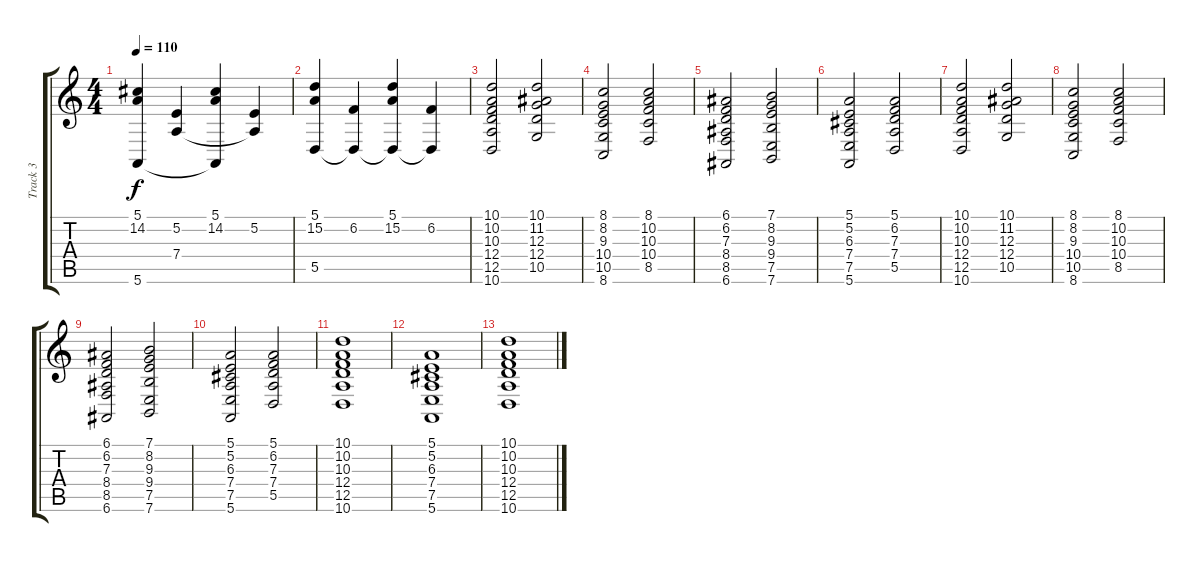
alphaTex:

\track ("Track 3" "Track 3") {instrument stringensemble1}
\staff {score tabs}
\tuning (E4 B3 G3 D3 A2 E2) {hide}
\ts (4 4)
\tempo 110
\clef g2
\ks c
(5.1 14.2 5.6).4{dy f} (5.2 7.4).4 (5.1 14.2 5.6{t}).4 (5.2 7.4{t}).4 |
(5.1 15.2 5.5).4 (6.2 5.5{t}).4 (5.1 15.2 5.5{t}).4 (6.2 5.5{t}).4 |
(10.1 10.2 10.3 12.4 12.5 10.6).2 (10.1 11.2 12.3 12.4 10.5).2 |
(8.1 8.2 9.3 10.4 10.5 8.6).2 (8.1 10.2 10.3 10.4 8.5).2 |
(6.1 6.2 7.3 8.4 8.5 6.6).2 (7.1 8.2 9.3 9.4 7.5 7.6).2 |
(5.1 5.2 6.3 7.4 7.5 5.6).2 (5.1 6.2 7.3 7.4 5.5).2 |
(10.1 10.2 10.3 12.4 12.5 10.6).2 (10.1 11.2 12.3 12.4 10.5).2 |
(8.1 8.2 9.3 10.4 10.5 8.6).2 (8.1 10.2 10.3 10.4 8.5).2 |
(6.1 6.2 7.3 8.4 8.5 6.6).2 (7.1 8.2 9.3 9.4 7.5 7.6).2 |
(5.1 5.2 6.3 7.4 7.5 5.6).2 (5.1 6.2 7.3 7.4 5.5).2 |
(10.1 10.2 10.3 12.4 12.5 10.6).1 |
(5.1 5.2 6.3 7.4 7.5 5.6).1 |
(10.1 10.2 10.3 12.4 12.5 10.6).1
